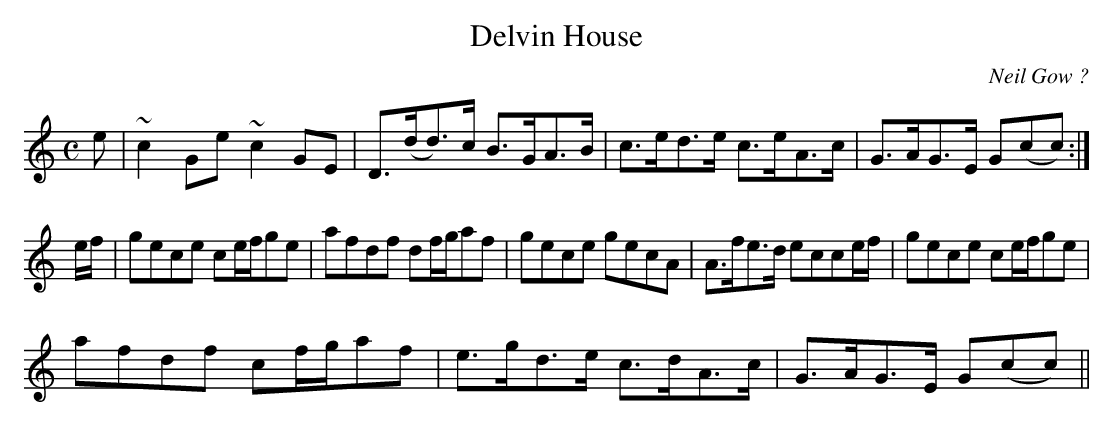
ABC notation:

X:1
T:Delvin House
C:Neil Gow ?
M:C
L:1/8
K:C
e|~c2 Ge ~c2 GE|D>(dd>)c B>GA>B|c>ed>e c>eA>c|G>AG>E G(cc):|
e/f/|gece ce/f/ge|afdf df/g/af|gece gecA|A>fe>d ecce/f/|gece ce/f/ge|
afdf cf/g/af|e>gd>e c>dA>c|G>AG>E G(cc)||
